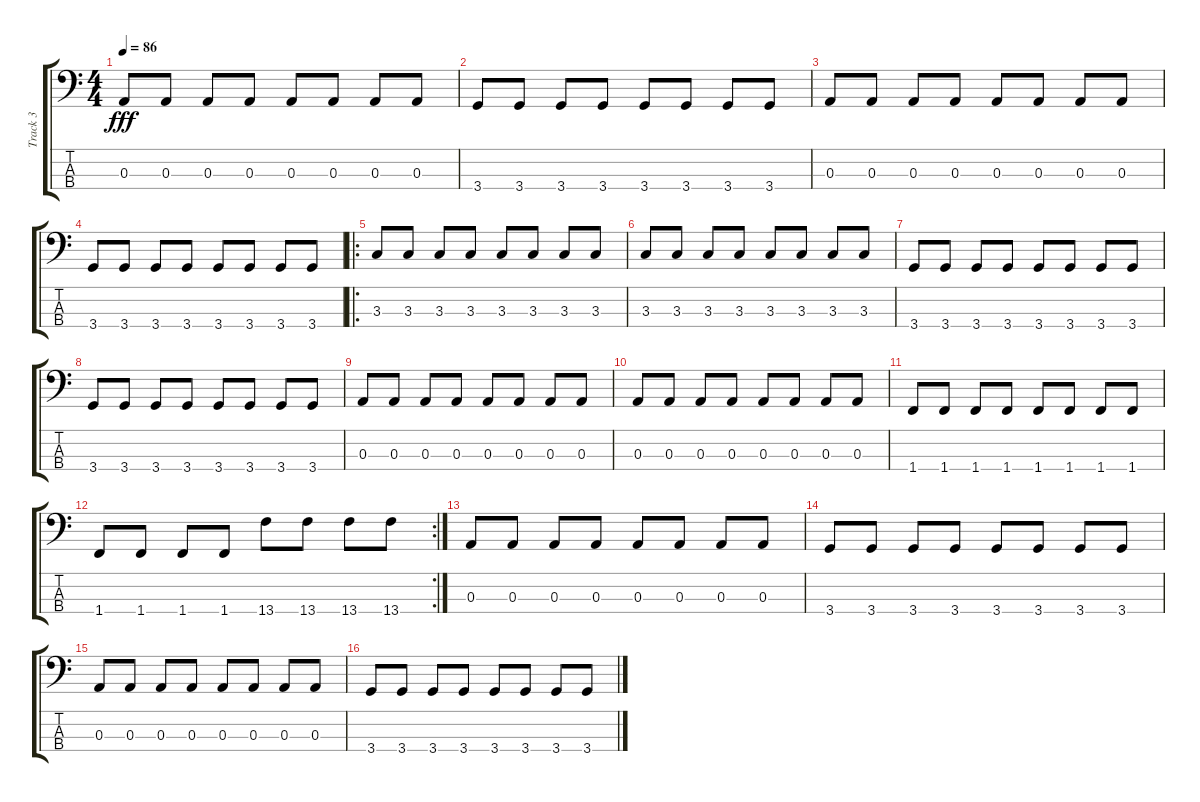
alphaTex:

\track ("Track 3" "Track 3") {instrument electricbassfinger}
\staff {score tabs}
\tuning (G2 D2 A1 E1) {hide}
\ts (4 4)
\tempo 86
\clef f4
\ks c
0.3.8{dy fff} 0.3.8 0.3.8 0.3.8 0.3.8 0.3.8 0.3.8 0.3.8 |
3.4.8 3.4.8 3.4.8 3.4.8 3.4.8 3.4.8 3.4.8 3.4.8 |
0.3.8 0.3.8 0.3.8 0.3.8 0.3.8 0.3.8 0.3.8 0.3.8 |
3.4.8 3.4.8 3.4.8 3.4.8 3.4.8 3.4.8 3.4.8 3.4.8 |
\ro
3.3.8 3.3.8 3.3.8 3.3.8 3.3.8 3.3.8 3.3.8 3.3.8 |
3.3.8 3.3.8 3.3.8 3.3.8 3.3.8 3.3.8 3.3.8 3.3.8 |
3.4.8 3.4.8 3.4.8 3.4.8 3.4.8 3.4.8 3.4.8 3.4.8 |
3.4.8 3.4.8 3.4.8 3.4.8 3.4.8 3.4.8 3.4.8 3.4.8 |
0.3.8 0.3.8 0.3.8 0.3.8 0.3.8 0.3.8 0.3.8 0.3.8 |
0.3.8 0.3.8 0.3.8 0.3.8 0.3.8 0.3.8 0.3.8 0.3.8 |
1.4.8 1.4.8 1.4.8 1.4.8 1.4.8 1.4.8 1.4.8 1.4.8 |
\rc 2
1.4.8 1.4.8 1.4.8 1.4.8 13.4.8 13.4.8 13.4.8 13.4.8 |
0.3.8 0.3.8 0.3.8 0.3.8 0.3.8 0.3.8 0.3.8 0.3.8 |
3.4.8 3.4.8 3.4.8 3.4.8 3.4.8 3.4.8 3.4.8 3.4.8 |
0.3.8 0.3.8 0.3.8 0.3.8 0.3.8 0.3.8 0.3.8 0.3.8 |
3.4.8 3.4.8 3.4.8 3.4.8 3.4.8 3.4.8 3.4.8 3.4.8
